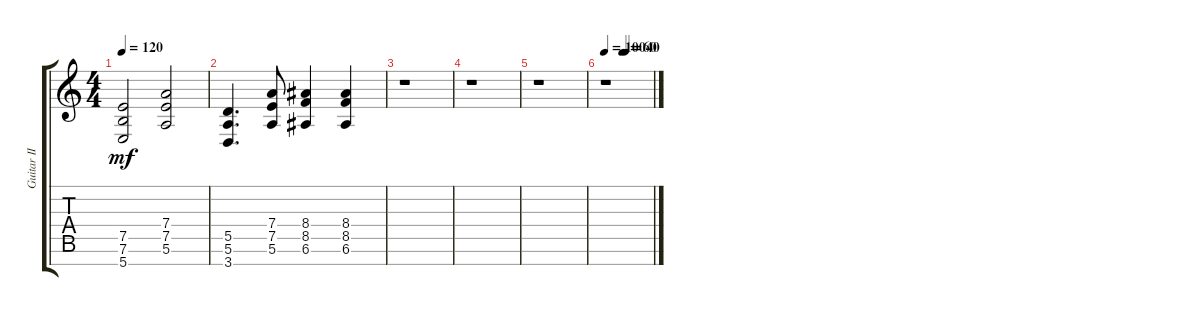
\track ("Guitar II" "Guitar II") {instrument distortionguitar}
\staff {score tabs}
\tuning (E4 B3 G3 D3 A2 E2 B1) {hide}
\ts (4 4)
\tempo 120
\clef g2
\ks c
(7.5 7.6 5.7).2{dy mf} (7.4 7.5 5.6).2 |
(5.5 5.6 3.7).4{d} (7.4 7.5 5.6).8 (8.4 8.5 6.6).4 (8.4 8.5 6.6).4 |
r.1 |
r.1 |
r.1 |
\tempo 100
\tempo (60 0.375)
\tempo (40 0.4375)
r.1
